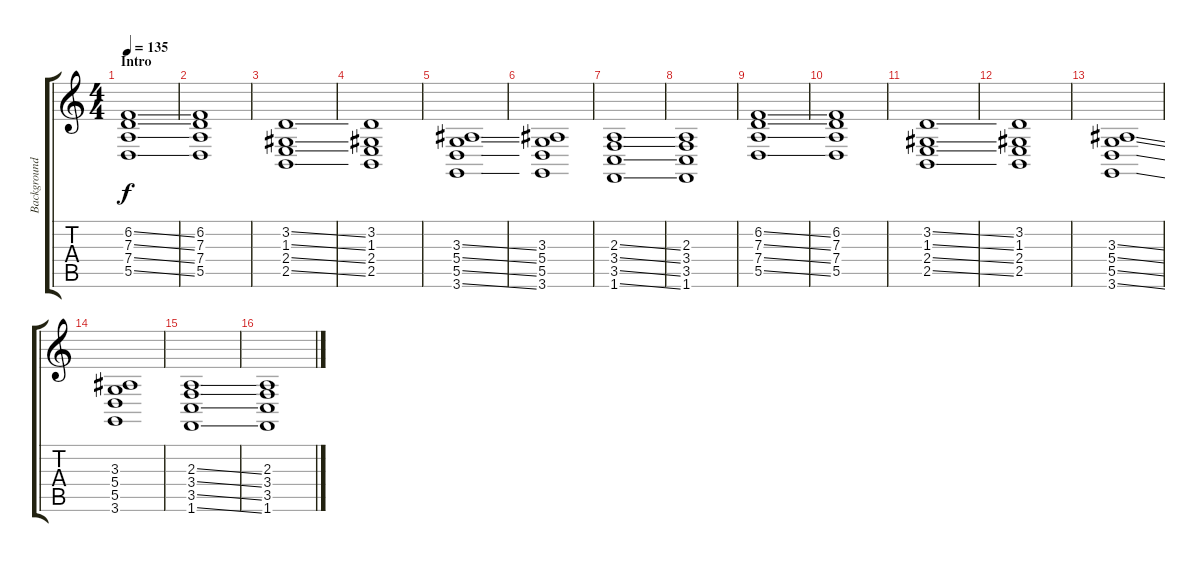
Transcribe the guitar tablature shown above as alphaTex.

\track ("Background" "Background") {instrument pad2warm}
\staff {score tabs}
\tuning (E4 B3 G3 D3 A2 E2) {hide}
\ts (4 4)
\section ("" "Intro")
\tempo 135
\clef g2
\ks c
(6.2{ss} 7.3{ss} 7.4{ss} 5.5{ss}).1{dy f instrument pad2warm} |
(6.2 7.3 7.4 5.5).1 |
(3.2{ss} 1.3{ss} 2.4{ss} 2.5{ss}).1 |
(3.2 1.3 2.4 2.5).1 |
(3.3{ss} 5.4{ss} 5.5{ss} 3.6{ss}).1 |
(3.3 5.4 5.5 3.6).1 |
(2.3{ss} 3.4{ss} 3.5{ss} 1.6{ss}).1 |
(2.3 3.4 3.5 1.6).1 |
(6.2{ss} 7.3{ss} 7.4{ss} 5.5{ss}).1 |
(6.2 7.3 7.4 5.5).1 |
(3.2{ss} 1.3{ss} 2.4{ss} 2.5{ss}).1 |
(3.2 1.3 2.4 2.5).1 |
(3.3{ss} 5.4{ss} 5.5{ss} 3.6{ss}).1 |
(3.3 5.4 5.5 3.6).1 |
(2.3{ss} 3.4{ss} 3.5{ss} 1.6{ss}).1 |
(2.3 3.4 3.5 1.6).1
